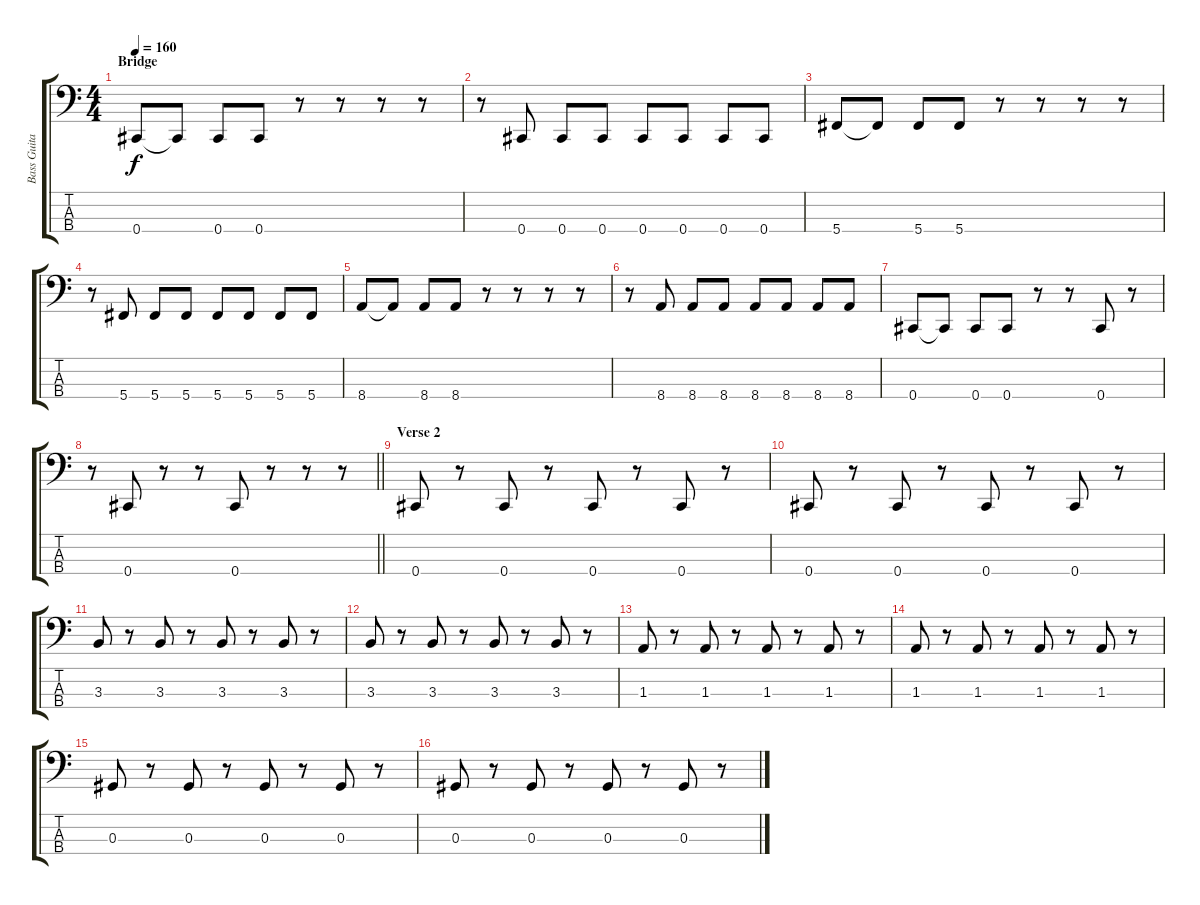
\track ("Bass Guitar" "Bass Guita") {instrument electricbassfinger}
\staff {score tabs}
\tuning (Gb2 Db2 Ab1 Db1) {hide}
\ts (4 4)
\section ("" "Bridge")
\tempo 160
\clef f4
\ks c
0.4.8{dy f} 0.4{t}.8 0.4.8 0.4.8 r.8 r.8 r.8 r.8 |
r.8 0.4.8 0.4.8 0.4.8 0.4.8 0.4.8 0.4.8 0.4.8 |
5.4.8 5.4{t}.8 5.4.8 5.4.8 r.8 r.8 r.8 r.8 |
r.8 5.4.8 5.4.8 5.4.8 5.4.8 5.4.8 5.4.8 5.4.8 |
8.4.8 8.4{t}.8 8.4.8 8.4.8 r.8 r.8 r.8 r.8 |
r.8 8.4.8 8.4.8 8.4.8 8.4.8 8.4.8 8.4.8 8.4.8 |
0.4.8 0.4{t}.8 0.4.8 0.4.8 r.8 r.8 0.4.8 r.8 |
\barLineRight lightlight
r.8 0.4.8 r.8 r.8 0.4.8 r.8 r.8 r.8 |
\section ("" "Verse 2")
0.4.8 r.8 0.4.8 r.8 0.4.8 r.8 0.4.8 r.8 |
0.4.8 r.8 0.4.8 r.8 0.4.8 r.8 0.4.8 r.8 |
3.3.8 r.8 3.3.8 r.8 3.3.8 r.8 3.3.8 r.8 |
3.3.8 r.8 3.3.8 r.8 3.3.8 r.8 3.3.8 r.8 |
1.3.8 r.8 1.3.8 r.8 1.3.8 r.8 1.3.8 r.8 |
1.3.8 r.8 1.3.8 r.8 1.3.8 r.8 1.3.8 r.8 |
0.3.8 r.8 0.3.8 r.8 0.3.8 r.8 0.3.8 r.8 |
0.3.8 r.8 0.3.8 r.8 0.3.8 r.8 0.3.8 r.8
